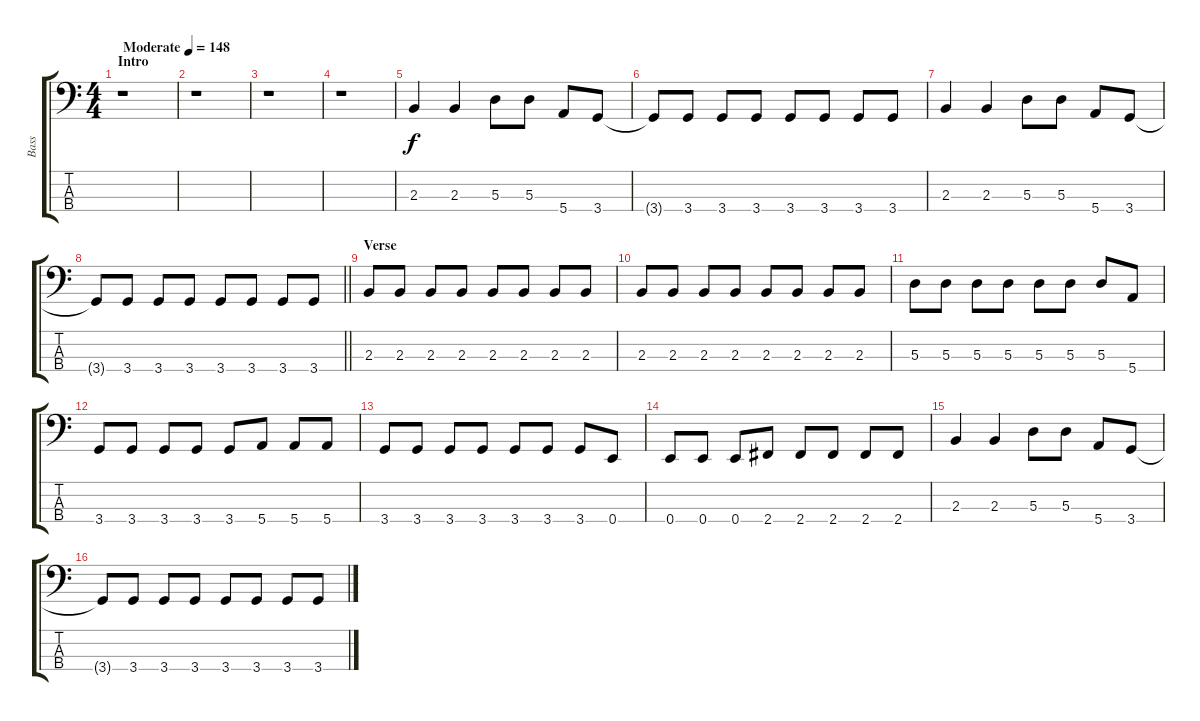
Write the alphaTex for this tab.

\track ("Bass" "Bass") {instrument electricbassfinger}
\staff {score tabs}
\tuning (G2 D2 A1 E1) {hide}
\ts (4 4)
\section ("" "Intro")
\tempo (148 "Moderate")
\clef f4
\ks c
r.1{dy f instrument electricbassfinger} |
r.1 |
r.1 |
r.1 |
2.3.4 2.3.4 5.3.8 5.3.8 5.4.8 3.4.8 |
3.4{t}.8 3.4.8 3.4.8 3.4.8 3.4.8 3.4.8 3.4.8 3.4.8 |
2.3.4 2.3.4 5.3.8 5.3.8 5.4.8 3.4.8 |
\barLineRight lightlight
3.4{t}.8 3.4.8 3.4.8 3.4.8 3.4.8 3.4.8 3.4.8 3.4.8 |
\section ("" "Verse")
2.3.8 2.3.8 2.3.8 2.3.8 2.3.8 2.3.8 2.3.8 2.3.8 |
2.3.8 2.3.8 2.3.8 2.3.8 2.3.8 2.3.8 2.3.8 2.3.8 |
5.3.8 5.3.8 5.3.8 5.3.8 5.3.8 5.3.8 5.3.8 5.4.8 |
3.4.8 3.4.8 3.4.8 3.4.8 3.4.8 5.4.8 5.4.8 5.4.8 |
3.4.8 3.4.8 3.4.8 3.4.8 3.4.8 3.4.8 3.4.8 0.4.8 |
0.4.8 0.4.8 0.4.8 2.4.8 2.4.8 2.4.8 2.4.8 2.4.8 |
2.3.4 2.3.4 5.3.8 5.3.8 5.4.8 3.4.8 |
3.4{t}.8 3.4.8 3.4.8 3.4.8 3.4.8 3.4.8 3.4.8 3.4.8
